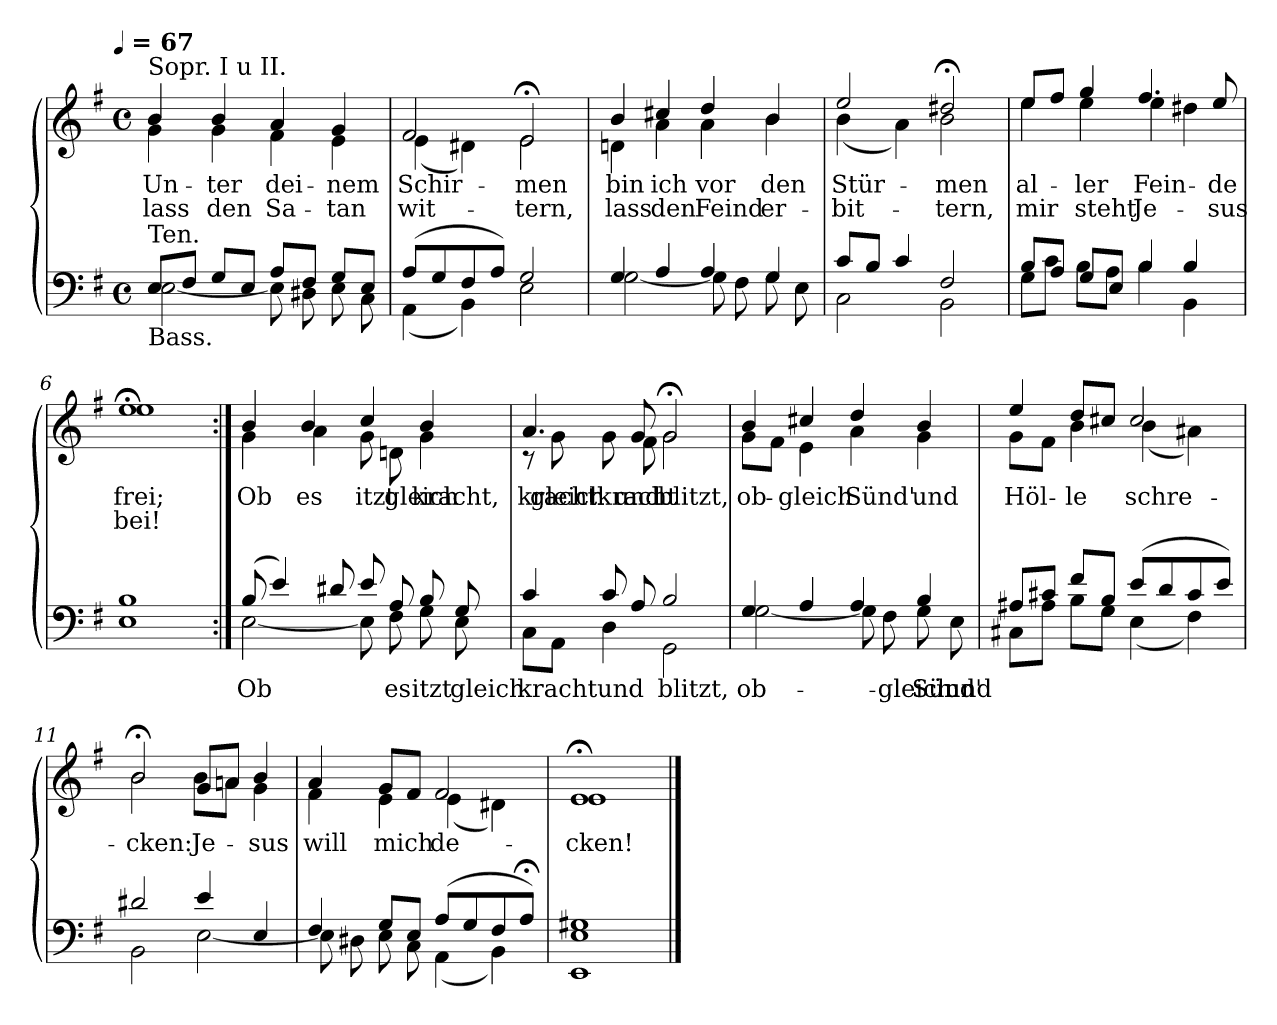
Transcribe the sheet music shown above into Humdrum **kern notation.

**kern	**text	**kern	**text	**text	**dynam
*part1	*part1	*part1	*part1	*part1	*part1
*staff2	*staff2	*staff1	*staff1	*staff1	*staff1/2
*clefF4	*	*clefG2	*	*	*
*k[f#]	*	*k[f#]	*	*	*
!!LO:TX:omd:t=[quarter] = 67
*M4/4	*	*M4/4	*	*	*
*met(c)	*	*met(c)	*	*	*
*MM67	*	*MM67	*	*	*
=1	=1	=1	=1	=1	=1
*^	*	*^	*	*	*
!	!	!	!LO:TX:t=Sopr. I u II.	!	!	!	!
!LO:TX:t=Ten.	!	!	!	!	!	!	!
!LO:TX:b:t=Bass.	!	!	!	!	!	!	!
8EL	[2E	.	4b	4g	Un-	lass	.
8F#J	.	.	.	.	.	.	.
8GL	.	.	4b	4g	-ter	den	.
8EJ	.	.	.	.	.	.	.
8AL	8E]	.	4a	4f#	dei-	Sa-	.
8F#J	8D#X	.	.	.	.	.	.
8GL	8E	.	4g	4e	-nem	-tan	.
8EJ	8C	.	.	.	.	.	.
=2	=2	=2	=2	=2	=2	=2	=2
(8AL	(4AA	.	2f#	(4e	Schir-	wit-	.
8G	.	.	.	.	.	.	.
8F#	4BB)	.	.	4d#X)	.	.	.
8AJ)	.	.	.	.	.	.	.
2G	2E	.	2e;<	2e	-men	-tern,	.
=3	=3	=3	=3	=3	=3	=3	=3
4G	[2G	.	4b	4dn	bin	lass	.
4A	.	.	4cc#X	4a	ich	den	.
4A	8G]	.	4dd	4a	vor	Feind	.
.	8F#	.	.	.	.	.	.
4G	8G	.	4b	4b	den	er-	.
.	8E	.	.	.	.	.	.
=4	=4	=4	=4	=4	=4	=4	=4
8cL	2C	.	2ee	(4b	Stür-	-bit-	.
8BJ	.	.	.	.	.	.	.
4c	.	.	.	4a)	.	.	.
2F#	2BB	.	2dd#X;<	2b	-men	-tern,	.
=5	=5	=5	=5	=5	=5	=5	=5
8BL	8GL	.	8eeL	4ee	al-	mir	.
8AJ	8cJ	.	8ff#J	.	.	.	.
8GL	8BL	.	4gg	4ee	-ler	steht	.
8EJ	8AJ	.	.	.	.	.	.
4B	4B	.	4.ff#	4ee	Fein-	Je-	.
4B	4BB	.	.	4dd#X	.	.	.
.	.	.	8ee	.	-de	-sus	.
=6	=6	=6	=6	=6	=6	=6	=6
1B	1E	.	1ee;<	1ee	frei;	bei!	.
!!LO:LB:g=z	!!
=7:|!	=7:|!	=7:|!	=7:|!	=7:|!	=7:|!	=7:|!	=7:|!
!	!	!	!	!	!LO:LY:a	!	!
(8B	[2E	Ob	4b	4g	Ob	.	.
4e)	.	.	.	.	.	.	.
!	!	!	!	!	!LO:LY:a	!	!
.	.	.	4b	4a	es	.	.
8d#X	.	.	.	.	.	.	.
!	!	!	!	!	!LO:LY:a	!	!
8e	8E]	.	4cc	8g	itzt	.	.
8A	8F#	es	.	8dn	gleich	.	.
!	!	!	!	!	!LO:LY:a	!	!
8B	8G	itzt	4b	4g	kracht,	.	.
8G	8E	gleich	.	.	.	.	.
=8	=8	=8	=8	=8	=8	=8	=8
!	!	!	!	!	!LO:LY:a	!	!
4c	8CL	kracht	4.a	8r	kracht	.	.
.	8AAJ	.	.	8g	gleich	.	.
8c	4D	und	.	8g	kracht	.	.
!	!	!	!	!	!LO:LY:a	!	!
8A	.	.	8g	8f#	und	.	.
!	!	!	!	!	!LO:LY:a	!	!
2B	2GG	blitzt,	2g;<	2g	blitzt,	.	.
=9	=9	=9	=9	=9	=9	=9	=9
*	*	*	*MM66	*	*	*	*
4G	[2G	ob-	4b	8gL	ob-	.	.
.	.	.	.	8f#J	.	.	.
4A	.	.	4cc#X	4e	-gleich	.	.
4A	8G]	.	4dd	4a	Sünd'	.	♩ = 67
.	8F#	-gleich	.	.	.	.	.
4B	8G	Sünd'	4b	4g	und	.	.
.	8E	und	.	.	.	.	.
!!LO:LB:g=z	!!
=10	=10	=10	=10	=10	=10	=10	=10
*	*	*	*MM66	*	*	*	*
8A#XL	8C#XL	.	4ee	8gL	Höl-	.	.
8c#XJ	8A#J	.	.	8f#J	.	.	.
8f#L	8BL	.	8ddL	4b	-le	.	♩ = 65
8BJ	8GJ	.	8cc#XJ	.	.	.	.
(8eL	(4E	.	2cc#	(4b	schre-	.	♩ = 64
8d	.	.	.	.	.	.	.
8c#	4F#)	.	.	4a#X)	.	.	.
8eJ)	.	.	.	.	.	.	.
=11	=11	=11	=11	=11	=11	=11	=11
2d#X	2BB	.	2b;<	2b	cken:	.	.
4e	[2E	.	8gL	8bL	Je-	.	.
.	.	.	8anJ	8aJ	.	.	.
4E	.	.	4b	4g	-sus	.	.
=12	=12	=12	=12	=12	=12	=12	=12
*	*	*	*MM62	*	*	*	*
4F#	8E]	.	4a	4f#	will	.	.
.	8D#X	.	.	.	.	.	.
8GL	8E	.	8gL	4e	mich	.	.
8EJ	8C	.	8f#J	.	.	.	.
(8AL	(4AA	.	2f#	(4e	de-	.	♩ = 56
8G	.	.	.	.	.	.	.
8F#	4BB)	.	.	4d#X)	.	.	.
8A;<J)	.	.	.	.	.	.	.
=13	=13	=13	=13	=13	=13	=13	=13
1G#X	1EE 1E	.	1e;<	1e	-cken!	.	.
*v	*v	*	*	*	*	*	*
*	*	*v	*v	*	*	*
==	==	==	==	==	==
*-	*-	*-	*-	*-	*-
